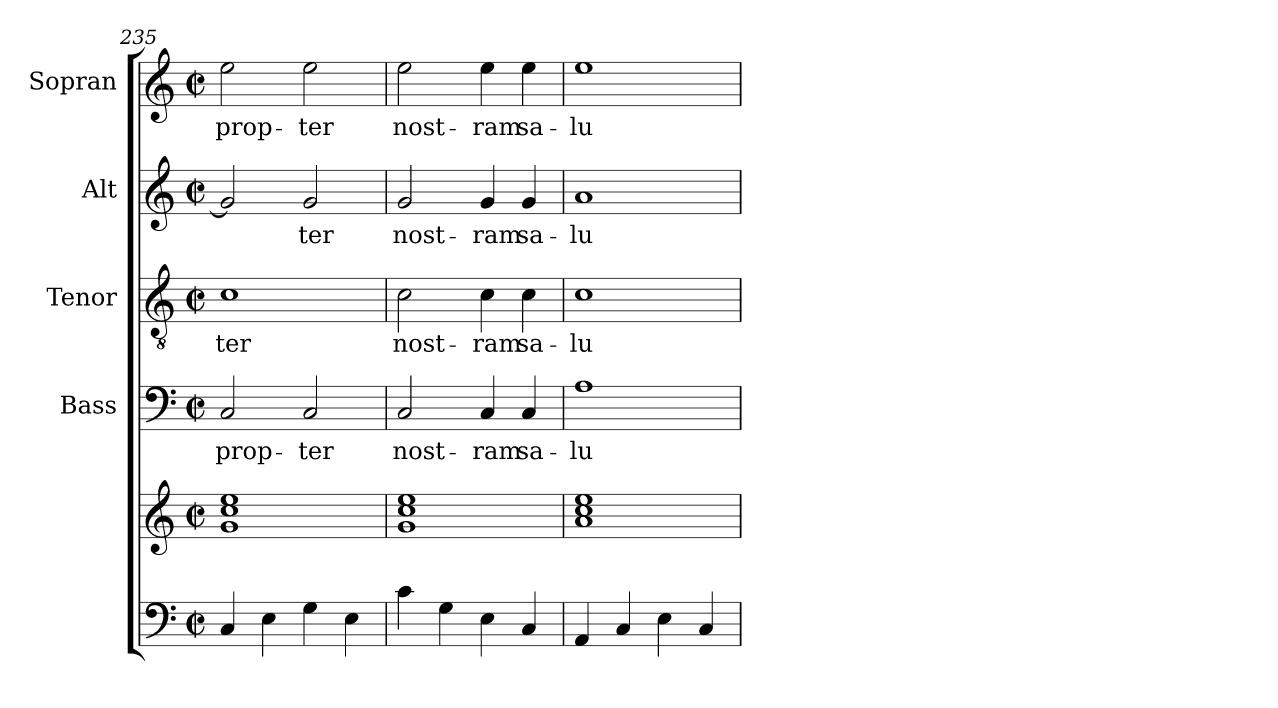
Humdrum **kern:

**kern	**kern	**kern	**text	**kern	**text	**kern	**text	**kern	**text
*part5	*part5	*part4	*part4	*part3	*part3	*part2	*part2	*part1	*part1
*staff6	*staff5	*staff4	*staff4	*staff3	*staff3	*staff2	*staff2	*staff1	*staff1
*	*	*I"Bass	*	*I"Tenor	*	*I"Alt	*	*I"Sopran	*
*	*	*I'B.	*	*I'T.	*	*I'A.	*	*I'S.	*
!!LO:PB:g=z
*clefF4	*clefG2	*clefF4	*	*clefGv2	*	*clefG2	*	*clefG2	*
*k[]	*k[]	*k[]	*	*k[]	*	*k[]	*	*k[]	*
*C:	*C:	*C:	*	*C:	*	*C:	*	*C:	*
*M2/2	*M2/2	*M2/2	*	*M2/2	*	*M2/2	*	*M2/2	*
*met(c|)	*met(c|)	*met(c|)	*	*met(c|)	*	*met(c|)	*	*met(c|)	*
=235	=235	=235	=235	=235	=235	=235	=235	=235	=235
!	!	!	!LO:LY:b	!	!LO:LY:b	!	!	!	!LO:LY:b
4C/	1g 1cc 1ee	2C/	prop-	1c	-ter	2g/]	.	2ee\	prop-
4E\	.	.	.	.	.	.	.	.	.
!	!	!	!LO:LY:b	!	!	!	!LO:LY:b	!	!LO:LY:b
4G\	.	2C/	-ter	.	.	2g/	-ter	2ee\	-ter
4E\	.	.	.	.	.	.	.	.	.
=236	=236	=236	=236	=236	=236	=236	=236	=236	=236
!	!	!	!LO:LY:b	!	!LO:LY:b	!	!LO:LY:b	!	!LO:LY:b
4c\	1g 1cc 1ee	2C/	nost-	2c\	nost-	2g/	nost-	2ee\	nost-
4G\	.	.	.	.	.	.	.	.	.
!	!	!	!LO:LY:b	!	!LO:LY:b	!	!LO:LY:b	!	!LO:LY:b
4E\	.	4C/	-ram	4c\	-ram	4g/	-ram	4ee\	-ram
!	!	!	!LO:LY:b	!	!LO:LY:b	!	!LO:LY:b	!	!LO:LY:b
4C/	.	4C/	sa-	4c\	sa-	4g/	sa-	4ee\	sa-
=237	=237	=237	=237	=237	=237	=237	=237	=237	=237
!	!	!	!LO:LY:b	!	!LO:LY:b	!	!LO:LY:b	!	!LO:LY:b
4AA/	1a 1cc 1ee	1A	-lu-	1c	-lu-	1a	-lu-	1ee	-lu-
4C/	.	.	.	.	.	.	.	.	.
4E\	.	.	.	.	.	.	.	.	.
4C/	.	.	.	.	.	.	.	.	.
=	=	=	=	=	=	=	=	=	=
*-	*-	*-	*-	*-	*-	*-	*-	*-	*-
